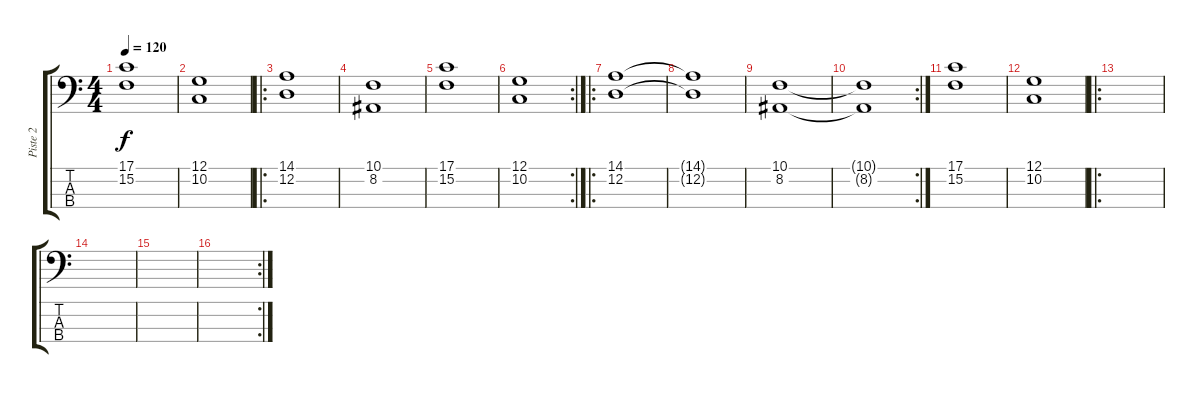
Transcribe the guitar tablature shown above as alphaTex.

\track ("Piste 2" "Piste 2") {instrument stringensemble1}
\staff {score tabs}
\tuning (G2 D2 A1 E1) {hide}
\ts (4 4)
\tempo 120
\clef f4
\ks c
(17.1 15.2).1{dy f} |
(12.1 10.2).1 |
\ro
(14.1 12.2).1 |
(10.1 8.2).1 |
(17.1 15.2).1 |
\rc 2
(12.1 10.2).1 |
\ro
(14.1 12.2).1 |
(14.1{t} 12.2{t}).1 |
(10.1 8.2).1 |
\rc 2
(10.1{t} 8.2{t}).1 |
(17.1 15.2).1 |
(12.1 10.2).1 |
\ro
|
|
|
\rc 2
